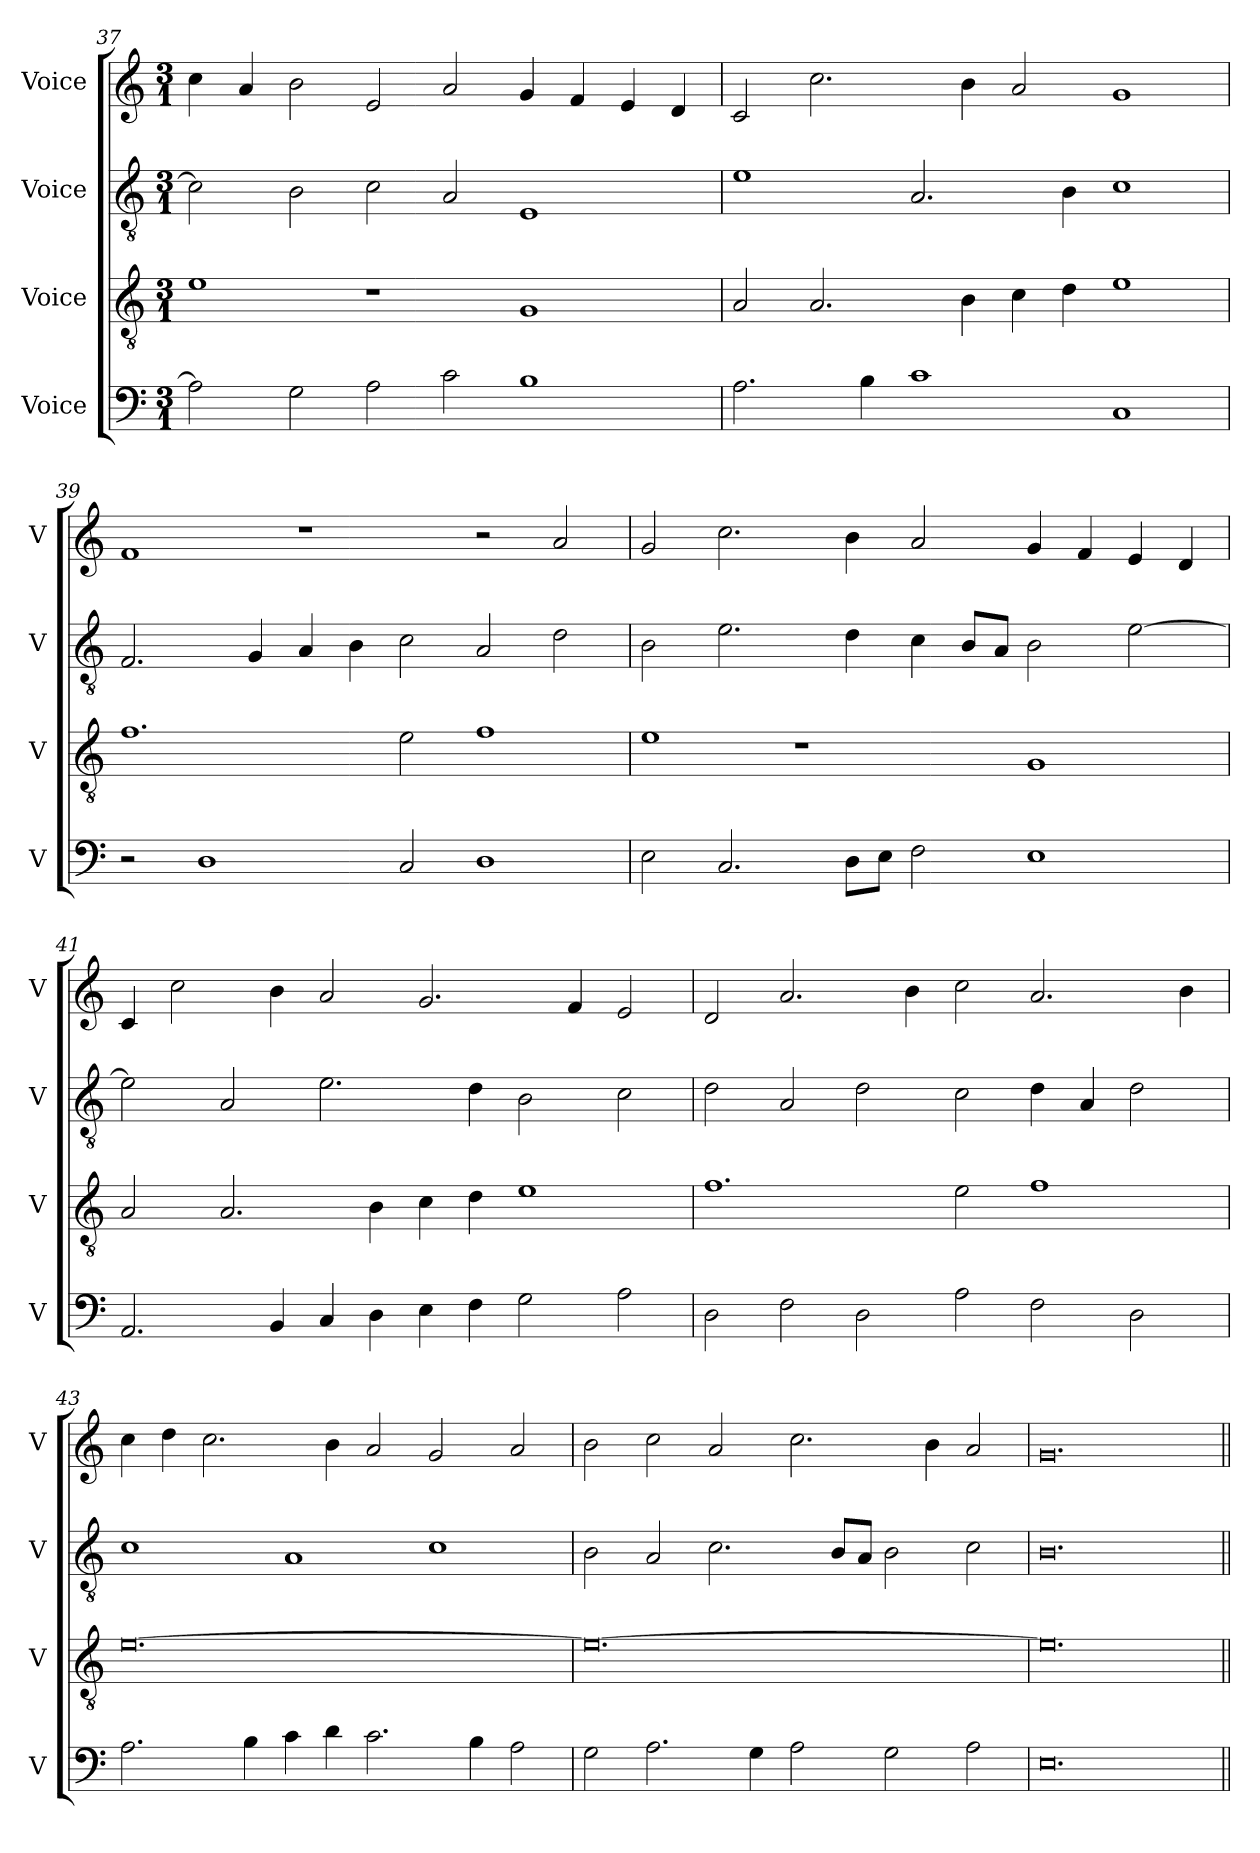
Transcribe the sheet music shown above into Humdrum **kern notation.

**kern	**kern	**kern	**kern
*part4	*part3	*part2	*part1
*staff4	*staff3	*staff2	*staff1
*I"Voice	*I"Voice	*I"Voice	*I"Voice
*I'V	*I'V	*I'V	*I'V
*clefF4	*clefGv2	*clefGv2	*clefG2
*k[]	*k[]	*k[]	*k[]
*M3/1	*M3/1	*M3/1	*M3/1
=37	=37	=37	=37
2A\]	1e	2c\]	4cc\
.	.	.	4a/
2G\	.	2B\	2b\
2A\	1r	2c\	2e/
2c\	.	2A/	2a/
1B	1G	1E	4g/
.	.	.	4f/
.	.	.	4e/
.	.	.	4d/
!!LO:LB:g=z
=38	=38	=38	=38
2.A\	2A/	1e	2c/
.	2.A/	.	2.cc\
4B\	.	.	.
1c	.	2.A/	.
.	4B\	.	4b\
.	4c\	.	2a/
.	4d\	4B\	.
1C	1e	1c	1g
=39	=39	=39	=39
2r	1.f	2.F/	1f
1D	.	.	.
.	.	4G/	.
.	.	4A/	1r
.	.	4B\	.
2C/	2e\	2c\	.
1D	1f	2A/	2r
.	.	2d\	2a/
!!LO:PB:g=z
=40	=40	=40	=40
2E\	1e	2B\	2g/
2.C/	.	2.e\	2.cc\
.	1r	.	.
8D\L	.	4d\	4b\
8E\J	.	.	.
2F\	.	4c\	2a/
.	.	8B/L	.
.	.	8A/J	.
1E	1G	2B\	4g/
.	.	.	4f/
.	.	[2e\	4e/
.	.	.	4d/
=41	=41	=41	=41
2.AA/	2A/	2e\]	4c/
.	.	.	2cc\
.	2.A/	2A/	.
4BB/	.	.	4b\
4C/	.	2.e\	2a/
4D\	4B\	.	.
4E\	4c\	.	2.g/
4F\	4d\	4d\	.
2G\	1e	2B\	.
.	.	.	4f/
2A\	.	2c\	2e/
!!LO:LB:g=z
=42	=42	=42	=42
2D\	1.f	2d\	2d/
2F\	.	2A/	2.a/
2D\	.	2d\	.
.	.	.	4b\
2A\	2e\	2c\	2cc\
2F\	1f	4d\	2.a/
.	.	4A/	.
2D\	.	2d\	.
.	.	.	4b\
=43	=43	=43	=43
2.A\	[0.e	1c	4cc\
.	.	.	4dd\
.	.	.	2.cc\
4B\	.	.	.
4c\	.	1A	.
4d\	.	.	4b\
2.c\	.	.	2a/
.	.	1c	2g/
4B\	.	.	.
2A\	.	.	2a/
!!LO:LB:g=z
=44	=44	=44	=44
2G\	0.e_	2B\	2b\
2.A\	.	2A/	2cc\
.	.	2.c\	2a/
4G\	.	.	.
2A\	.	.	2.cc\
.	.	8B/L	.
.	.	8A/J	.
2G\	.	2B\	.
.	.	.	4b\
2A\	.	2c\	2a/
=45	=45	=45	=45
0.E	0.e]	0.B	0.g
=||	=||	=||	=||
*-	*-	*-	*-
